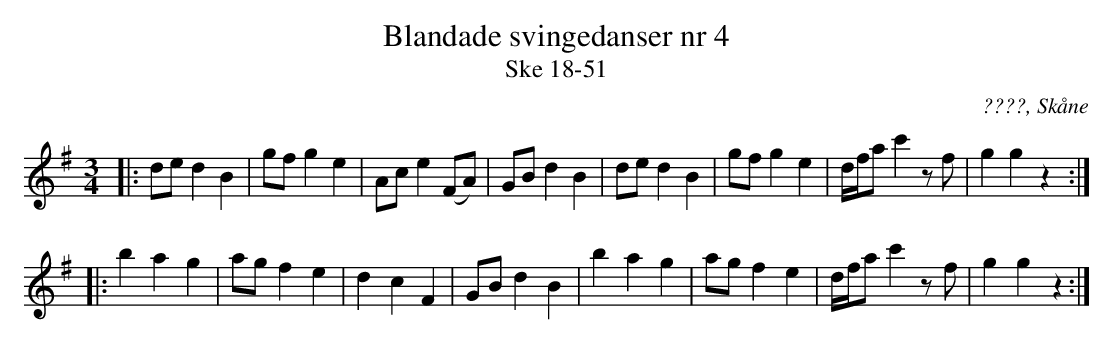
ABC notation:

X:1
T:Blandade svingedanser nr 4
T:Ske 18-51
O:????, Skåne
M:3/4
L:1/8
Q:108
K:G
|: de d2 B2 | gf g2 e2 | Ac e2 (FA) | GB d2 B2 | de d2 B2 | gf g2 e2 | d/f/a c'2 zf | g2 g2 z2 :|
|: b2 a2 g2 | ag f2 e2 | d2 c2 F2 | GB d2 B2 | b2 a2 g2 | ag f2 e2 | d/f/a c'2 zf | g2 g2 z2 :|
